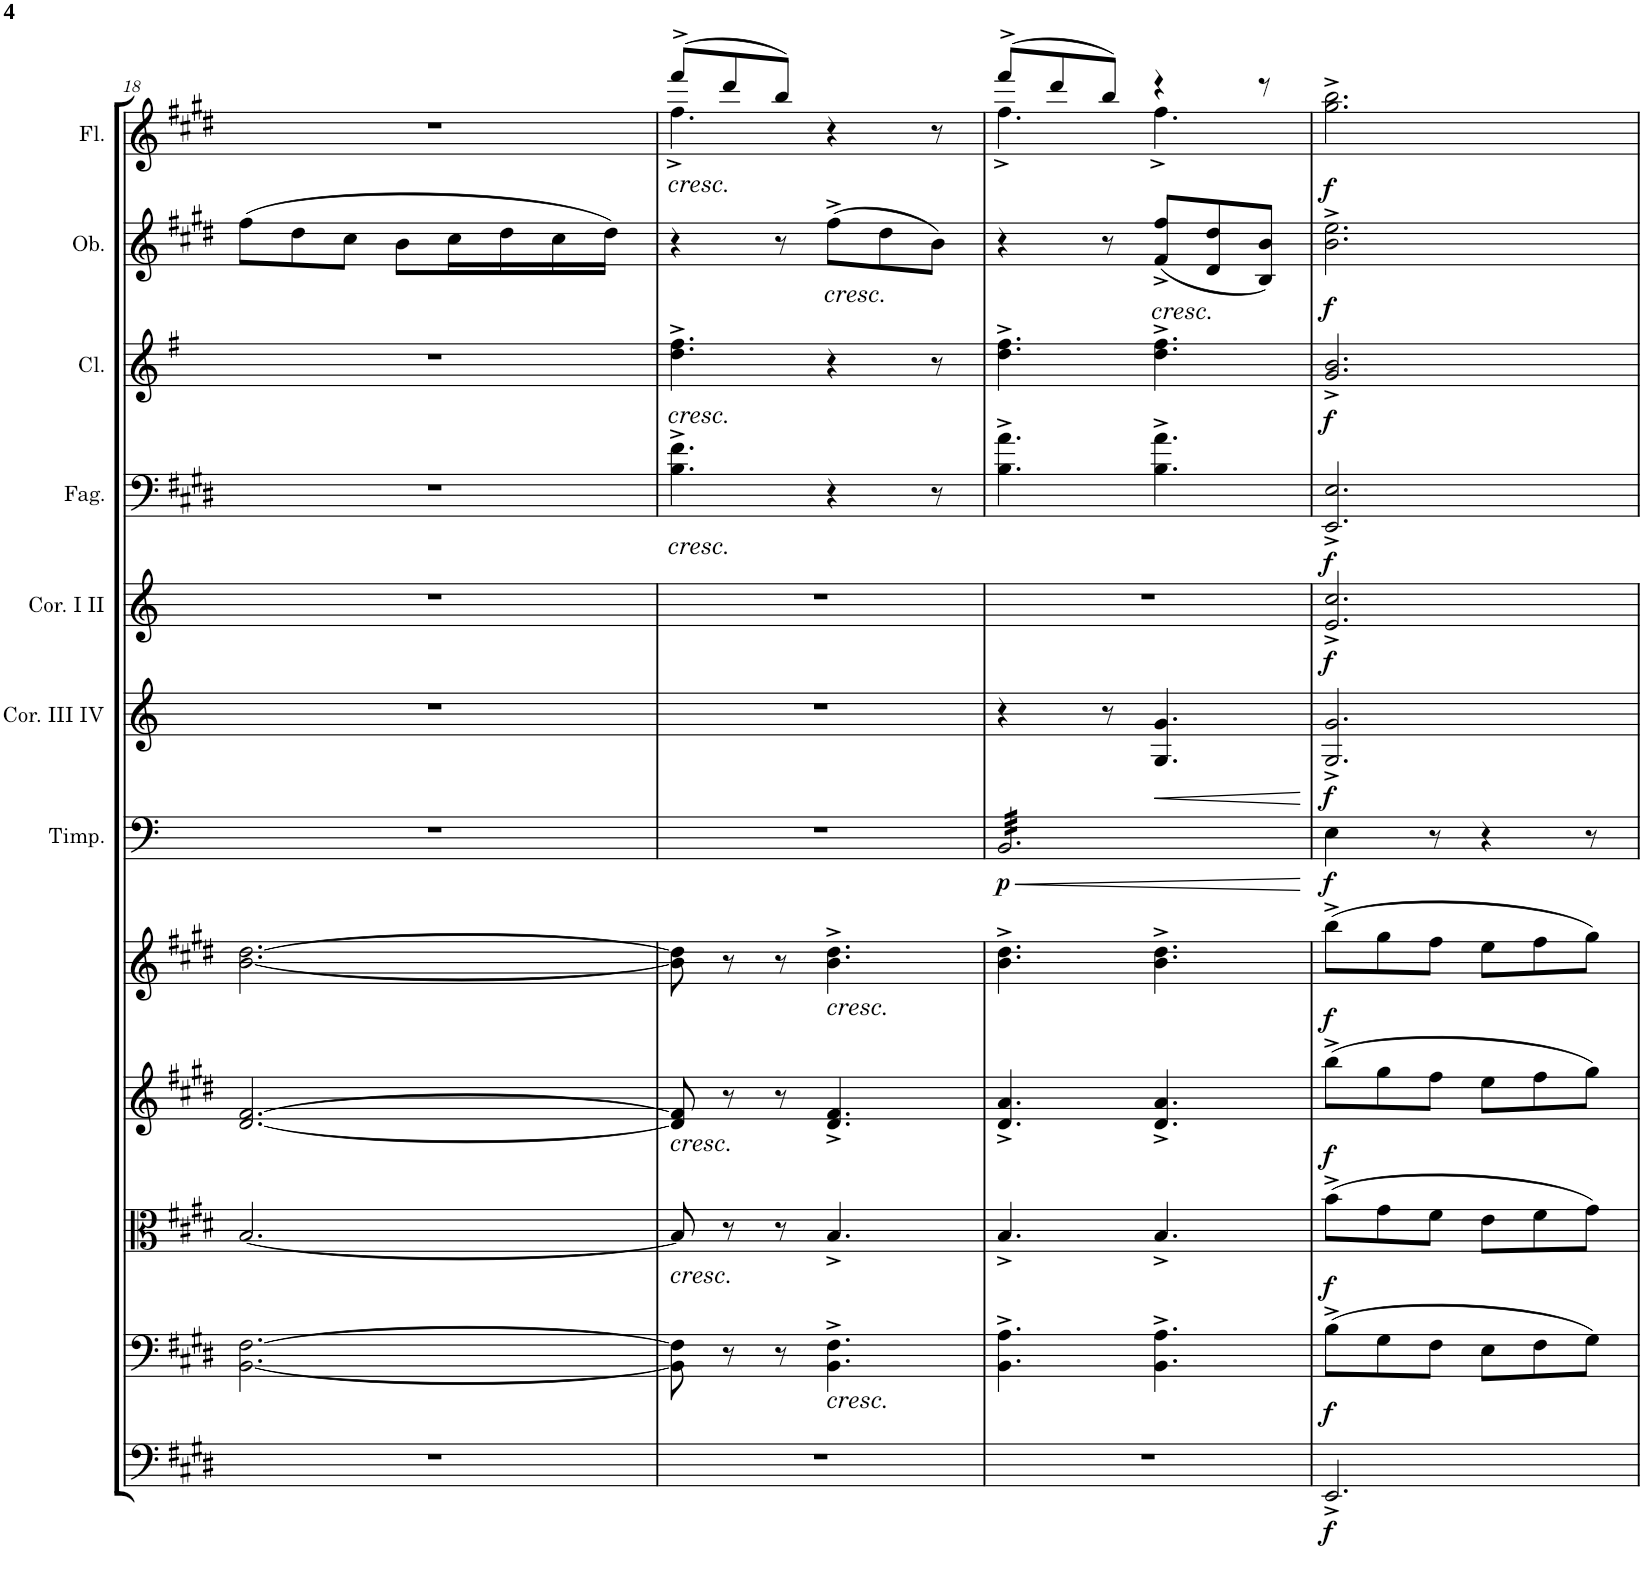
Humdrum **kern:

**kern	**dynam	**kern	**dynam	**kern	**dynam	**kern	**dynam	**kern	**dynam	**kern	**dynam	**kern	**dynam	**kern	**dynam	**kern	**dynam	**kern	**dynam	**kern	**dynam	**kern	**dynam
*part12	*part12	*part11	*part11	*part10	*part10	*part9	*part9	*part8	*part8	*part7	*part7	*part6	*part6	*part5	*part5	*part4	*part4	*part3	*part3	*part2	*part2	*part1	*part1
*staff12	*staff12	*staff11	*staff11	*staff10	*staff10	*staff9	*staff9	*staff8	*staff8	*staff7	*staff7	*staff6	*staff6	*staff5	*staff5	*staff4	*staff4	*staff3	*staff3	*staff2	*staff2	*staff1	*staff1
*I"Basso	*	*I"Violoncello	*	*I"Viola	*	*I"Violino II	*	*I"Violino I	*	*I"Timpani in E–H	*	*I"Corni in E III IV	*	*I"Corni in E I II	*	*I"Fagotti	*	*I"Clarinetti in A	*	*I"Oboi	*	*I"Flauti	*
*	*	*	*	*	*	*	*	*	*	*I'Timp.	*	*I'Cor. III IV	*	*I'Cor. I II	*	*I'Fag.	*	*I'Cl.	*	*I'Ob.	*	*I'Fl.	*
!!LO:PB:g=z
*clefF4	*	*clefF4	*	*clefC3	*	*clefG2	*	*clefG2	*	*clefF4	*	*clefG2	*	*clefG2	*	*clefF4	*	*clefG2	*	*clefG2	*	*clefG2	*
*Trd7c12	*	*	*	*	*	*	*	*	*	*	*	*Trd5c8	*	*Trd5c8	*	*	*	*Trd2c3	*	*	*	*	*
*k[f#c#g#d#]	*	*k[f#c#g#d#]	*	*k[f#c#g#d#]	*	*k[f#c#g#d#]	*	*k[f#c#g#d#]	*	*k[]	*	*k[]	*	*k[]	*	*k[f#c#g#d#]	*	*k[f#]	*	*k[f#c#g#d#]	*	*k[f#c#g#d#]	*
*M6/8	*	*M6/8	*	*M6/8	*	*M6/8	*	*M6/8	*	*M6/8	*	*M6/8	*	*M6/8	*	*M6/8	*	*M6/8	*	*M6/8	*	*M6/8	*
=18	=18	=18	=18	=18	=18	=18	=18	=18	=18	=18	=18	=18	=18	=18	=18	=18	=18	=18	=18	=18	=18	=18	=18
2.r	.	[2.BB\ [2.F#\	.	[2.B/	.	[2.d#/ [2.f#/	.	[2.b\ [2.dd#\	.	2.r	.	2.r	.	2.r	.	2.r	.	2.r	.	(8ff#\L	.	2.r	.
.	.	.	.	.	.	.	.	.	.	.	.	.	.	.	.	.	.	.	.	8dd#\	.	.	.
.	.	.	.	.	.	.	.	.	.	.	.	.	.	.	.	.	.	.	.	8cc#\J	.	.	.
.	.	.	.	.	.	.	.	.	.	.	.	.	.	.	.	.	.	.	.	8b\L	.	.	.
.	.	.	.	.	.	.	.	.	.	.	.	.	.	.	.	.	.	.	.	16cc#\L	.	.	.
.	.	.	.	.	.	.	.	.	.	.	.	.	.	.	.	.	.	.	.	16dd#\	.	.	.
.	.	.	.	.	.	.	.	.	.	.	.	.	.	.	.	.	.	.	.	16cc#\	.	.	.
.	.	.	.	.	.	.	.	.	.	.	.	.	.	.	.	.	.	.	.	16dd#\JJ)	.	.	.
=19	=19	=19	=19	=19	=19	=19	=19	=19	=19	=19	=19	=19	=19	=19	=19	=19	=19	=19	=19	=19	=19	=19	=19
*	*	*	*	*	*	*	*	*	*	*	*	*	*	*	*	*	*	*	*	*	*	*^	*
!	!	!	!	!	!	!	!	!	!	!	!	!	!	!	!	!	!	!	!	!	!	!LO:TX:b:i:t=cresc.	!	!
!	!	!	!	!	!	!	!	!	!	!	!	!	!	!	!	!	!	!LO:TX:b:i:t=cresc.	!	!	!	!	!	!
!	!	!	!	!	!	!	!	!	!	!	!	!	!	!	!	!LO:TX:b:i:t=cresc.	!	!	!	!	!	!	!	!
!	!	!	!	!	!	!LO:TX:b:i:t=cresc.	!	!	!	!	!	!	!	!	!	!	!	!	!	!	!	!	!	!
!	!	!	!	!LO:TX:b:i:t=cresc.	!	!	!	!	!	!	!	!	!	!	!	!	!	!	!	!	!	!	!	!
2.r	.	8BB\] 8F#\]	.	8B/]	.	8d#/] 8f#/]	.	8b\] 8dd#\]	.	2.r	.	2.r	.	2.r	.	4.B\^ 4.f#\^	.	4.dd\^ 4.ff#\^	.	4r	.	(8fff#^/L	4.ff#^\	.
.	.	8r	.	8r	.	8r	.	8r	.	.	.	.	.	.	.	.	.	.	.	.	.	8ddd#/	.	.
.	.	8r	.	8r	.	8r	.	8r	.	.	.	.	.	.	.	.	.	.	.	8r	.	8bb/J)	.	.
!	!	!	!	!	!	!	!	!	!	!	!	!	!	!	!	!	!	!	!	!LO:TX:b:i:t=cresc.	!	!	!	!
!	!	!	!	!	!	!	!	!LO:TX:b:i:t=cresc.	!	!	!	!	!	!	!	!	!	!	!	!	!	!	!	!
!	!	!LO:TX:b:i:t=cresc.	!	!	!	!	!	!	!	!	!	!	!	!	!	!	!	!	!	!	!	!	!	!
.	.	4.BB\^ 4.F#\^	.	4.B^/	.	4.d#/^ 4.f#/^	.	4.b\^ 4.dd#\^	.	.	.	.	.	.	.	4r	.	4r	.	(8ff#^\L	.	4r	4.ryy	.
.	.	.	.	.	.	.	.	.	.	.	.	.	.	.	.	.	.	.	.	8dd#\	.	.	.	.
.	.	.	.	.	.	.	.	.	.	.	.	.	.	.	.	8r	.	8r	.	8b\J)	.	8r	.	.
=20	=20	=20	=20	=20	=20	=20	=20	=20	=20	=20	=20	=20	=20	=20	=20	=20	=20	=20	=20	=20	=20	=20	=20	=20
*	*	*	*	*	*	*	*	*	*	*^	*	*	*	*	*	*	*	*	*	*	*	*	*	*
!	!	!	!	!	!	!	!	!	!	!	!	!LO:DY:b	!	!	!	!	!	!	!	!	!	!	!	!	!
*	*	*	*	*	*	*	*	*	*	*tremolo	*	*	*	*	*	*	*	*	*	*	*	*	*	*	*
2.r	.	4.BB\^ 4.A\^	.	4.B^/	.	4.d#/^ 4.a/^	.	4.b\^ 4.dd#\^	.	32BB/LLL	32BB!LLL	p	4r	.	2.r	.	4.B\^ 4.a\^	.	4.dd\^ 4.ff#\^	.	4r	.	(8fff#^/L	4.ff#^\	.
.	.	.	.	.	.	.	.	.	.	32BB/	32BB!	.	.	.	.	.	.	.	.	.	.	.	.	.	.
.	.	.	.	.	.	.	.	.	.	32BB/	32BB!	.	.	.	.	.	.	.	.	.	.	.	.	.	.
.	.	.	.	.	.	.	.	.	.	32BB/	32BB!	.	.	.	.	.	.	.	.	.	.	.	.	.	.
.	.	.	.	.	.	.	.	.	.	32BB/	32BB!	.	.	.	.	.	.	.	.	.	.	.	8ddd#/	.	.
.	.	.	.	.	.	.	.	.	.	32BB/	32BB!	.	.	.	.	.	.	.	.	.	.	.	.	.	.
.	.	.	.	.	.	.	.	.	.	32BB/	32BB!	.	.	.	.	.	.	.	.	.	.	.	.	.	.
.	.	.	.	.	.	.	.	.	.	32BB/	32BB!	.	.	.	.	.	.	.	.	.	.	.	.	.	.
.	.	.	.	.	.	.	.	.	.	32BB/	32BB!	.	8r	.	.	.	.	.	.	.	8r	.	8bb/J)	.	.
.	.	.	.	.	.	.	.	.	.	32BB/	32BB!	.	.	.	.	.	.	.	.	.	.	.	.	.	.
.	.	.	.	.	.	.	.	.	.	32BB/	32BB!	.	.	.	.	.	.	.	.	.	.	.	.	.	.
.	.	.	.	.	.	.	.	.	.	32BB/	32BB!JJJ	.	.	.	.	.	.	.	.	.	.	.	.	.	.
!	!	!	!	!	!	!	!	!	!	!	!	!	!	!	!	!	!	!	!	!	!LO:TX:b:i:t=cresc.	!	!	!	!
.	.	4.BB\^ 4.A\^	.	4.B^/	.	4.d#/^ 4.a/^	.	4.b\^ 4.dd#\^	.	32BB/	32BB!LLL	.	4.G/ 4.g/	.	.	.	4.B\^ 4.a\^	.	4.dd\^ 4.ff#\^	.	(8f#/^ 8ff#/^L	.	4r	4.ff#^\	.
.	.	.	.	.	.	.	.	.	.	32BB/	32BB!	.	.	.	.	.	.	.	.	.	.	.	.	.	.
.	.	.	.	.	.	.	.	.	.	32BB/	32BB!	.	.	.	.	.	.	.	.	.	.	.	.	.	.
.	.	.	.	.	.	.	.	.	.	32BB/	32BB!	.	.	.	.	.	.	.	.	.	.	.	.	.	.
.	.	.	.	.	.	.	.	.	.	32BB/	32BB!	.	.	.	.	.	.	.	.	.	8d#/ 8dd#/	.	.	.	.
.	.	.	.	.	.	.	.	.	.	32BB/	32BB!	.	.	.	.	.	.	.	.	.	.	.	.	.	.
.	.	.	.	.	.	.	.	.	.	32BB/	32BB!	.	.	.	.	.	.	.	.	.	.	.	.	.	.
.	.	.	.	.	.	.	.	.	.	32BB/	32BB!	.	.	.	.	.	.	.	.	.	.	.	.	.	.
.	.	.	.	.	.	.	.	.	.	32BB/	32BB!	.	.	.	.	.	.	.	.	.	8B/ 8b/J)	.	8r	.	.
.	.	.	.	.	.	.	.	.	.	32BB/	32BB!	.	.	.	.	.	.	.	.	.	.	.	.	.	.
.	.	.	.	.	.	.	.	.	.	32BB/	32BB!	.	.	.	.	.	.	.	.	.	.	.	.	.	.
.	.	.	.	.	.	.	.	.	.	32BB/JJJ	32BB!JJJ	.	.	.	.	.	.	.	.	.	.	.	.	.	.
*	*	*	*	*	*	*	*	*	*	*Xtremolo	*	*	*	*	*	*	*	*	*	*	*	*	*	*	*
*	*	*	*	*	*	*	*	*	*	*	*	*	*	*	*	*	*	*	*	*	*	*	*v	*v	*
=21	=21	=21	=21	=21	=21	=21	=21	=21	=21	=21	=21	=21	=21	=21	=21	=21	=21	=21	=21	=21	=21	=21	=21	=21
!	!LO:DY:b	!	!LO:DY:b	!	!LO:DY:b	!	!LO:DY:b	!	!LO:DY:b	!	!	!LO:DY:b	!	!LO:DY:b	!	!LO:DY:b	!	!LO:DY:b	!	!LO:DY:b	!	!LO:DY:b	!	!LO:DY:b
*	*	*	*	*	*	*	*	*	*	*v	*v	*	*	*	*	*	*	*	*	*	*	*	*	*
2.EE^/	f	(8B^\L	f	(8b^\L	f	(8bb^\L	f	(8bb^\L	f	4E\	f	2.G/^ 2.g/^	f	2.e/^ 2.cc/^	f	2.EE/^ 2.E/^	f	2.g/^ 2.b/^	f	2.b\^ 2.ee\^	f	2.gg#\^ 2.bb\^	f
.	.	8G#\	.	8g#\	.	8gg#\	.	8gg#\	.	.	.	.	.	.	.	.	.	.	.	.	.	.	.
.	.	8F#\J	.	8f#\J	.	8ff#\J	.	8ff#\J	.	8r	.	.	.	.	.	.	.	.	.	.	.	.	.
.	.	8E\L	.	8e\L	.	8ee\L	.	8ee\L	.	4r	.	.	.	.	.	.	.	.	.	.	.	.	.
.	.	8F#\	.	8f#\	.	8ff#\	.	8ff#\	.	.	.	.	.	.	.	.	.	.	.	.	.	.	.
.	.	8G#\J)	.	8g#\J)	.	8gg#\J)	.	8gg#\J)	.	8r	.	.	.	.	.	.	.	.	.	.	.	.	.
=	=	=	=	=	=	=	=	=	=	=	=	=	=	=	=	=	=	=	=	=	=	=	=
*-	*-	*-	*-	*-	*-	*-	*-	*-	*-	*-	*-	*-	*-	*-	*-	*-	*-	*-	*-	*-	*-	*-	*-
